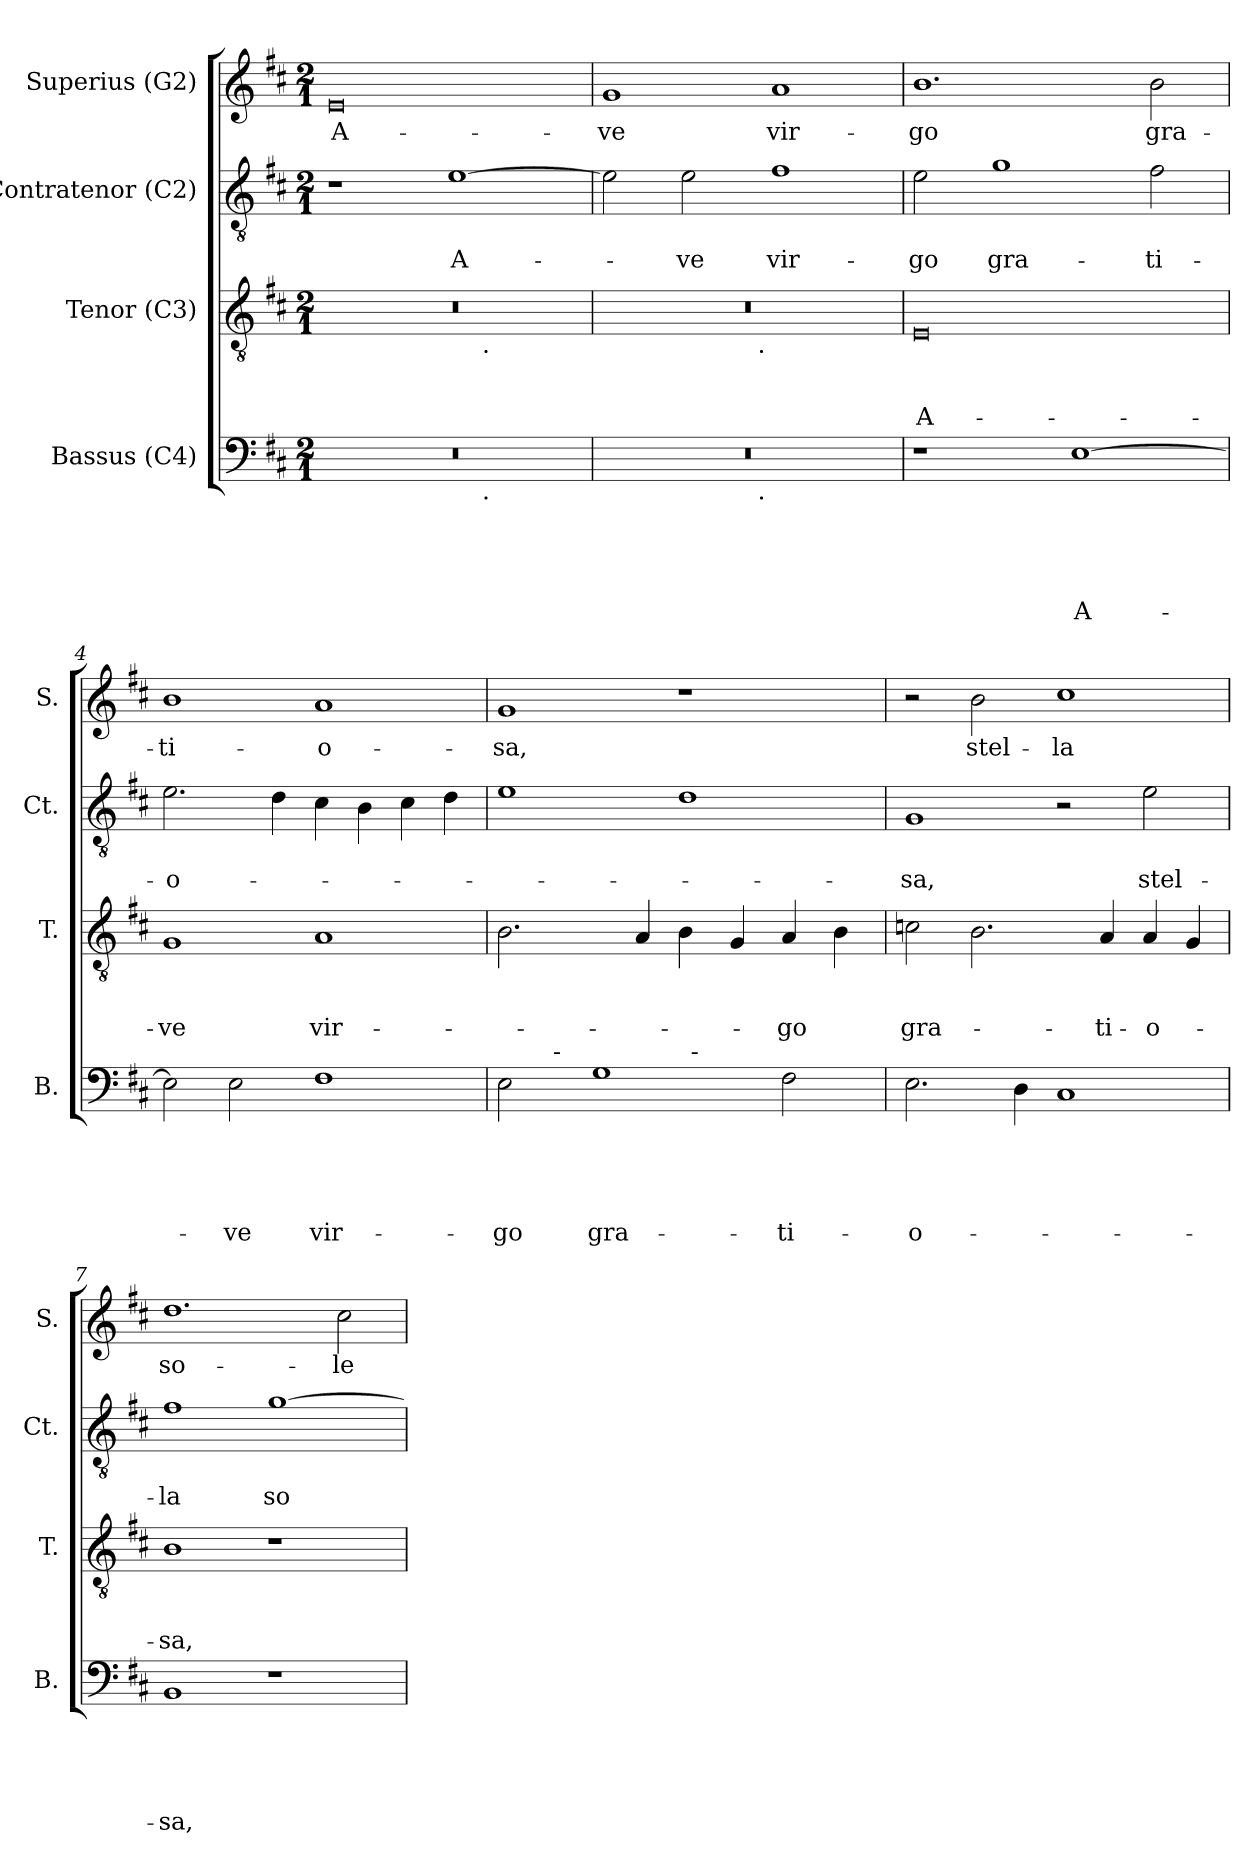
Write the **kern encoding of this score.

**kern	**text	**text	**text	**text	**text	**kern	**text	**text	**text	**kern	**text	**text	**kern	**text
*part4	*part4	*part4	*part4	*part4	*part4	*part3	*part3	*part3	*part3	*part2	*part2	*part2	*part1	*part1
*staff4	*staff4	*staff4	*staff4	*staff4	*staff4	*staff3	*staff3	*staff3	*staff3	*staff2	*staff2	*staff2	*staff1	*staff1
*I"Bassus (C4)	*	*	*	*	*	*I"Tenor (C3)	*	*	*	*I"Contratenor (C2)	*	*	*I"Superius (G2)	*
*I'B.	*	*	*	*	*	*I'T.	*	*	*	*I'Ct.	*	*	*I'S.	*
*clefF4	*	*	*	*	*	*clefGv2	*	*	*	*clefGv2	*	*	*clefG2	*
*k[f#c#]	*	*	*	*	*	*k[f#c#]	*	*	*	*k[f#c#]	*	*	*k[f#c#]	*
*D:	*	*	*	*	*	*D:	*	*	*	*D:	*	*	*D:	*
*M2/1	*	*	*	*	*	*M2/1	*	*	*	*M2/1	*	*	*M2/1	*
=1	=1	=1	=1	=1	=1	=1	=1	=1	=1	=1	=1	=1	=1	=1
!	!	!	!	!	!	!	!	!	!	!	!	!	!	!LO:LY:b:rj
*^	*	*	*	*	*	*^	*	*	*	*	*	*	*	*
0r	1ryy	.	.	.	.	.	0r	1ryy	.	.	.	1r	.	.	0e	A-
!	!	!	!	!	!	!	!	!	!	!	!	!	!	!LO:LY:b	!	!
.	8ryy	.	.	.	.	.	.	8ryy	.	.	.	[>1e	.	A-	.	.
!	!	!	!	!	!	!	!	!LO:TX:b:t=.	!	!	!	!	!	!	!	!
!	!LO:TX:b:t=.	!	!	!	!	!	!	!	!	!	!	!	!	!	!	!
.	2..ryy	.	.	.	.	.	.	2..ryy	.	.	.	.	.	.	.	.
=2	=2	=2	=2	=2	=2	=2	=2	=2	=2	=2	=2	=2	=2	=2	=2	=2
!	!	!	!	!	!	!	!	!	!	!	!	!	!	!	!	!LO:LY:b
0r	2ryy	.	.	.	.	.	0r	2ryy	.	.	.	2e\]	.	.	1g	-ve
!	!	!	!	!	!	!	!	!	!	!	!	!	!	!LO:LY:b	!	!
.	4...ryy	.	.	.	.	.	.	4...ryy	.	.	.	2e\	.	-ve	.	.
!	!	!	!	!	!	!	!	!LO:TX:b:t=.	!	!	!	!	!	!	!	!
!	!LO:TX:b:t=.	!	!	!	!	!	!	!	!	!	!	!	!	!	!	!
.	1ryy	.	.	.	.	.	.	1ryy	.	.	.	.	.	.	.	.
!	!	!	!	!	!	!	!	!	!	!	!	!	!	!LO:LY:b	!	!LO:LY:b
.	.	.	.	.	.	.	.	.	.	.	.	1f#	.	vir-	1a	vir-
.	32ryy	.	.	.	.	.	.	32ryy	.	.	.	.	.	.	.	.
=3	=3	=3	=3	=3	=3	=3	=3	=3	=3	=3	=3	=3	=3	=3	=3	=3
!	!	!	!	!	!	!	!	!	!	!	!LO:LY:b:rj	!	!	!LO:LY:b	!	!LO:LY:b
*v	*v	*	*	*	*	*	*	*	*	*	*	*	*	*	*	*
*	*	*	*	*	*	*v	*v	*	*	*	*	*	*	*	*
1r	.	.	.	.	.	0E	.	.	A-	2e\	.	-go	1.b	-go
!	!	!	!	!	!	!	!	!	!	!	!	!LO:LY:b	!	!
.	.	.	.	.	.	.	.	.	.	1g	.	gra-	.	.
!	!	!	!	!	!LO:LY:b	!	!	!	!	!	!	!	!	!
[>1E	.	.	.	.	A-	.	.	.	.	.	.	.	.	.
!	!	!	!	!	!	!	!	!	!	!	!	!LO:LY:b	!	!LO:LY:b
.	.	.	.	.	.	.	.	.	.	2f#\	.	-ti-	2b\	gra-
=4	=4	=4	=4	=4	=4	=4	=4	=4	=4	=4	=4	=4	=4	=4
!	!	!	!	!	!	!	!	!	!LO:LY:b	!	!	!LO:LY:b	!	!LO:LY:b
2E\]	.	.	.	.	.	1G	.	.	-ve	2.e\	.	-o-	1b	-ti-
!	!	!	!	!	!LO:LY:b	!	!	!	!	!	!	!	!	!
2E\	.	.	.	.	-ve	.	.	.	.	.	.	.	.	.
.	.	.	.	.	.	.	.	.	.	4d\	.	.	.	.
!	!	!	!	!	!LO:LY:b	!	!	!	!LO:LY:b	!	!	!	!	!LO:LY:b:rj
1F#	.	.	.	.	vir-	1A	.	.	vir-	4c#\	.	.	1a	-o-
.	.	.	.	.	.	.	.	.	.	4B\	.	.	.	.
.	.	.	.	.	.	.	.	.	.	4c#\	.	.	.	.
.	.	.	.	.	.	.	.	.	.	4d\	.	.	.	.
!!LO:LB:g=z
=5	=5	=5	=5	=5	=5	=5	=5	=5	=5	=5	=5	=5	=5	=5
!	!	!	!	!	!LO:LY:b	!	!	!	!	!	!	!	!	!LO:LY:b
*^	*	*	*	*	*	*	*	*	*	*	*	*	*	*
*	*^	*	*	*	*	*	*	*	*	*	*	*	*	*	*
2E\	4ryy	1ryy	.	.	.	.	-go	2.B\	.	.	.	1e	.	.	1g	-sa,
.	32ryy	.	.	.	.	.	.	.	.	.	.	.	.	.	.	.
!	!LO:TX:a:t=-	!	!	!	!	!	!	!	!	!	!	!	!	!	!	!
.	1ryy	.	.	.	.	.	.	.	.	.	.	.	.	.	.	.
!	!	!	!	!	!	!	!LO:LY:b	!	!	!	!	!	!	!	!	!
1G	.	.	.	.	.	.	gra-	.	.	.	.	.	.	.	.	.
.	.	.	.	.	.	.	.	4A/	.	.	.	.	.	.	.	.
.	.	32ryy	.	.	.	.	.	4B\	.	.	.	1d	.	.	1r	.
!	!	!LO:TX:a:t=-	!	!	!	!	!	!	!	!	!	!	!	!	!	!
.	.	2ryy	.	.	.	.	.	.	.	.	.	.	.	.	.	.
.	.	.	.	.	.	.	.	4G/	.	.	.	.	.	.	.	.
.	2ryy	.	.	.	.	.	.	.	.	.	.	.	.	.	.	.
!	!	!	!	!	!	!	!LO:LY:b	!	!	!	!LO:LY:b	!	!	!	!	!
2F#\	.	.	.	.	.	.	-ti-	4A/	.	.	-go	.	.	.	.	.
.	.	4...ryy	.	.	.	.	.	.	.	.	.	.	.	.	.	.
.	.	.	.	.	.	.	.	4B\	.	.	.	.	.	.	.	.
.	8..ryy	.	.	.	.	.	.	.	.	.	.	.	.	.	.	.
=6	=6	=6	=6	=6	=6	=6	=6	=6	=6	=6	=6	=6	=6	=6	=6	=6
!	!	!	!	!	!	!	!LO:LY:b	!	!	!	!LO:LY:b	!	!	!LO:LY:b	!	!
*v	*v	*v	*	*	*	*	*	*	*	*	*	*	*	*	*	*
2.E\	.	.	.	.	-o-	2cn\	.	.	gra-	1G	.	-sa,	2r	.
!	!	!	!	!	!	!	!	!	!	!	!	!	!	!LO:LY:b
.	.	.	.	.	.	2.B\	.	.	.	.	.	.	2b\	stel-
4D\	.	.	.	.	.	.	.	.	.	.	.	.	.	.
!	!	!	!	!	!	!	!	!	!	!	!	!	!	!LO:LY:b
1C#	.	.	.	.	.	.	.	.	.	2r	.	.	1cc#	-la
!	!	!	!	!	!	!	!	!	!LO:LY:b	!	!	!	!	!
.	.	.	.	.	.	4A/	.	.	-ti-	.	.	.	.	.
!	!	!	!	!	!	!	!	!	!LO:LY:b	!	!	!LO:LY:b	!	!
.	.	.	.	.	.	4A/	.	.	-o-	2e\	.	stel-	.	.
.	.	.	.	.	.	4G/	.	.	.	.	.	.	.	.
=7	=7	=7	=7	=7	=7	=7	=7	=7	=7	=7	=7	=7	=7	=7
!	!	!	!	!	!LO:LY:b	!	!	!	!LO:LY:b	!	!	!LO:LY:b	!	!LO:LY:b
1BB	.	.	.	.	-sa,	1B	.	.	-sa,	1f#	.	-la	1.dd	so-
!	!	!	!	!	!	!	!	!	!	!	!	!LO:LY:b	!	!
1r	.	.	.	.	.	1r	.	.	.	[>1g	.	so-	.	.
!	!	!	!	!	!	!	!	!	!	!	!	!	!	!LO:LY:b
.	.	.	.	.	.	.	.	.	.	.	.	.	2cc#\	-le
=	=	=	=	=	=	=	=	=	=	=	=	=	=	=
*-	*-	*-	*-	*-	*-	*-	*-	*-	*-	*-	*-	*-	*-	*-
